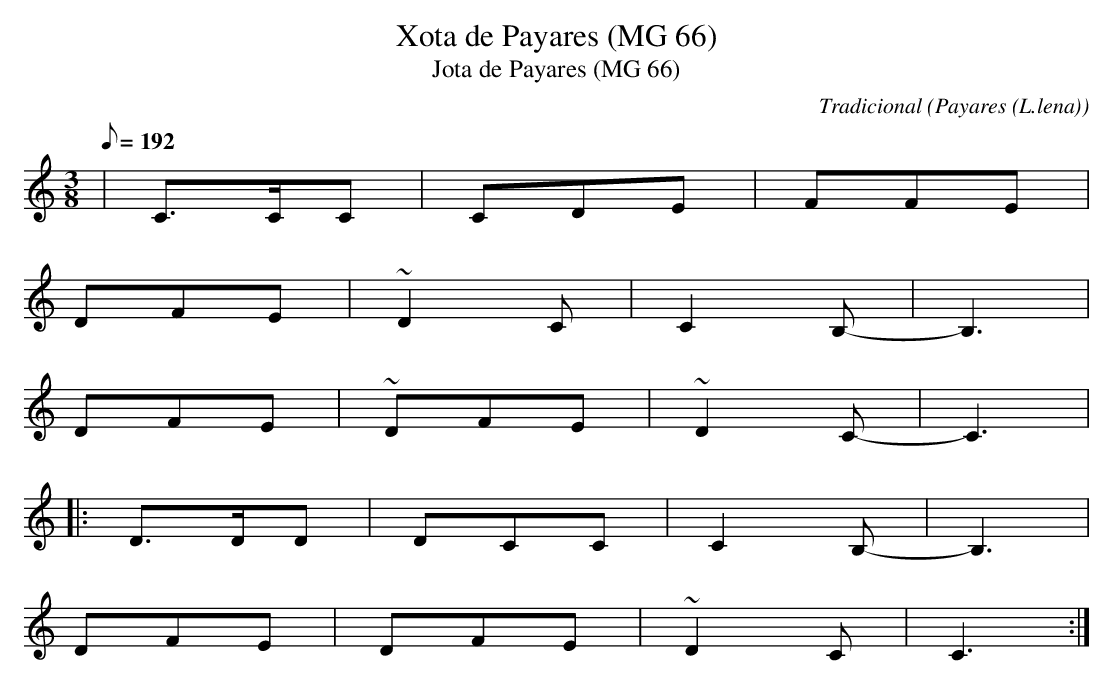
X:1
T:Xota de Payares (MG 66)
T:Jota de Payares (MG 66)
C:Tradicional
O:Payares (L.lena)
E:Comp.
M:3/8
L:1/8
Q:1/8=192
K:C
|C3/2C/2C|CDE|FFE|
DFE|~D2C|C2B,-|B,3|
DFE|~DFE|~D2C-|C3|
|:D3/2D/2D|DCC|C2B,-|B,3|
DFE|DFE|~D2C|C3:|
